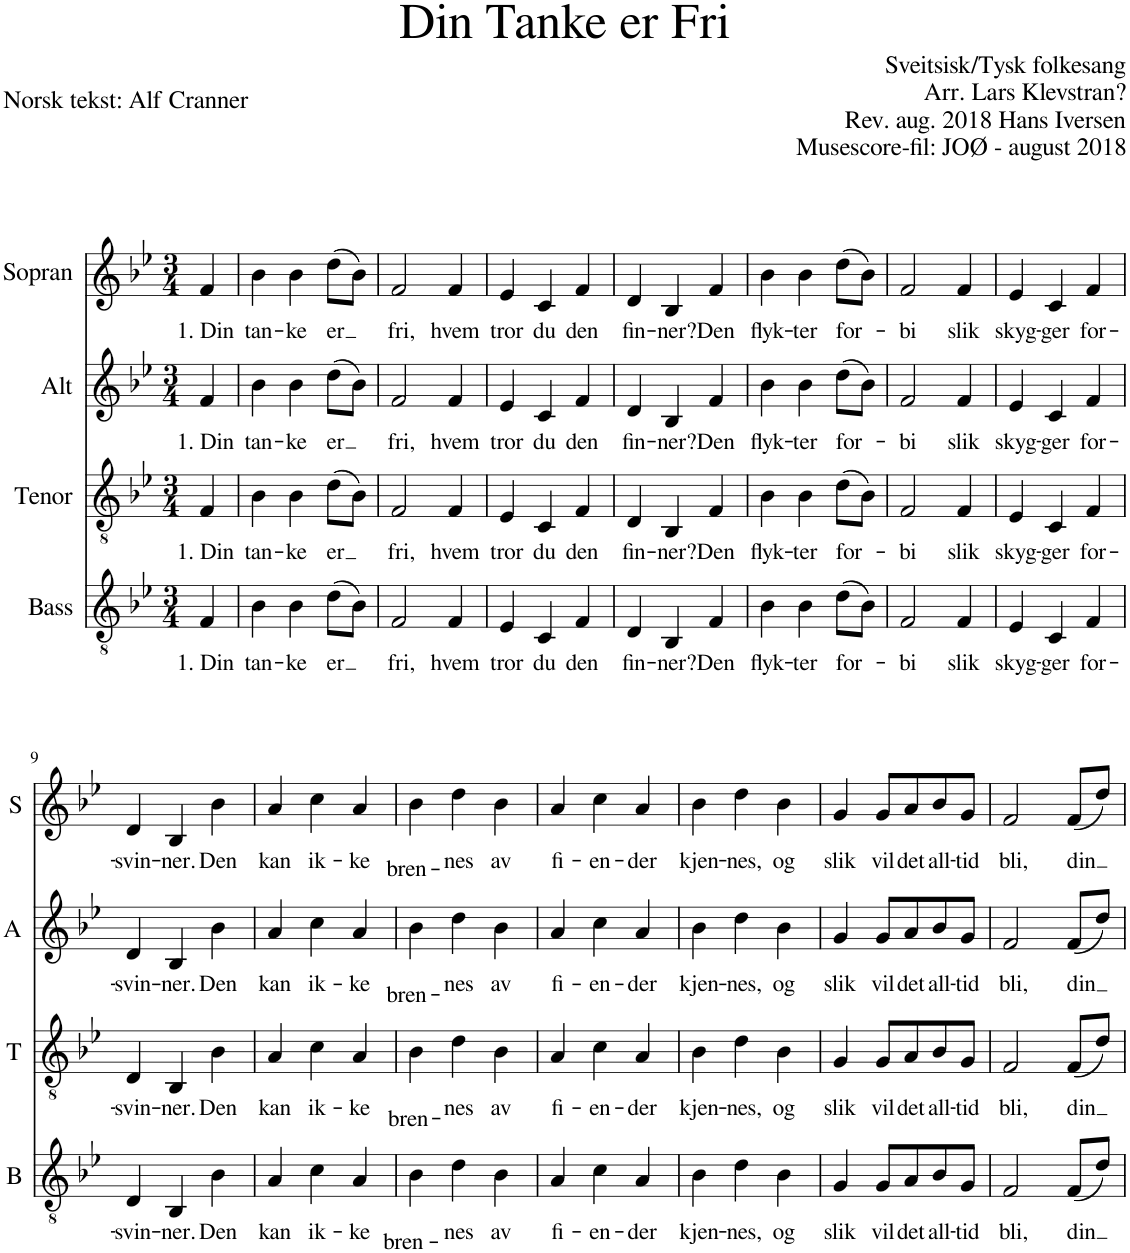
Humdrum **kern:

**kern	**text	**kern	**text	**kern	**text	**kern	**text
*part4	*part4	*part3	*part3	*part2	*part2	*part1	*part1
*staff4	*staff4	*staff3	*staff3	*staff2	*staff2	*staff1	*staff1
*I"Bass	*	*I"Tenor	*	*I"Alt	*	*I"Sopran	*
*I'B	*	*I'T	*	*I'A	*	*I'S	*
*clefGv2	*	*clefGv2	*	*clefG2	*	*clefG2	*
*k[b-e-]	*	*k[b-e-]	*	*k[b-e-]	*	*k[b-e-]	*
*B-:	*	*B-:	*	*B-:	*	*B-:	*
*M3/4	*	*M3/4	*	*M3/4	*	*M3/4	*
=1	=1	=1	=1	=1	=1	=1	=1
!	!LO:LY:b	!	!LO:LY:b	!	!LO:LY:b	!	!LO:LY:b
4F/	1. Din	4F/	1. Din	4f/	1. Din	4f/	1. Din
=2	=2	=2	=2	=2	=2	=2	=2
!	!LO:LY:b	!	!LO:LY:b	!	!LO:LY:b	!	!LO:LY:b
4B-\	tan-	4B-\	tan-	4b-\	tan-	4b-\	tan-
!	!LO:LY:b	!	!LO:LY:b	!	!LO:LY:b	!	!LO:LY:b
4B-\	-ke	4B-\	-ke	4b-\	-ke	4b-\	-ke
!	!LO:LY:b	!	!LO:LY:b	!	!LO:LY:b	!	!LO:LY:b
(8d\L	er	(8d\L	er	(8dd\L	er	(8dd\L	-er
8B-\J)	.	8B-\J)	.	8b-\J)	.	8b-\J)	.
=3	=3	=3	=3	=3	=3	=3	=3
!	!LO:LY:b	!	!LO:LY:b	!	!LO:LY:b	!	!LO:LY:b
2F/	fri,	2F/	fri,	2f/	fri,	2f/	fri,
!	!LO:LY:b	!	!LO:LY:b	!	!LO:LY:b	!	!LO:LY:b
4F/	hvem	4F/	hvem	4f/	hvem	4f/	hvem
=4	=4	=4	=4	=4	=4	=4	=4
!	!LO:LY:b	!	!LO:LY:b	!	!LO:LY:b	!	!LO:LY:b
4E-/	tror	4E-/	tror	4e-/	tror	4e-/	tror
!	!LO:LY:b	!	!LO:LY:b	!	!LO:LY:b	!	!LO:LY:b
4C/	du	4C/	du	4c/	du	4c/	du
!	!LO:LY:b	!	!LO:LY:b	!	!LO:LY:b	!	!LO:LY:b
4F/	den	4F/	den	4f/	den	4f/	den
=5	=5	=5	=5	=5	=5	=5	=5
!	!LO:LY:b	!	!LO:LY:b	!	!LO:LY:b	!	!LO:LY:b
4D/	fin-	4D/	fin-	4d/	fin-	4d/	fin-
!	!LO:LY:b	!	!LO:LY:b	!	!LO:LY:b	!	!LO:LY:b
4BB-/	-ner?	4BB-/	-ner?	4B-/	-ner?	4B-/	-ner?
!	!LO:LY:b	!	!LO:LY:b	!	!LO:LY:b	!	!LO:LY:b
4F/	Den	4F/	Den	4f/	Den	4f/	Den
=6	=6	=6	=6	=6	=6	=6	=6
!	!LO:LY:b	!	!LO:LY:b	!	!LO:LY:b	!	!LO:LY:b
4B-\	flyk-	4B-\	flyk-	4b-\	flyk-	4b-\	flyk-
!	!LO:LY:b	!	!LO:LY:b	!	!LO:LY:b	!	!LO:LY:b
4B-\	-ter	4B-\	-ter	4b-\	-ter	4b-\	ter
!	!LO:LY:b	!	!LO:LY:b	!	!LO:LY:b	!	!LO:LY:b
(8d\L	for-	(8d\L	for-	(8dd\L	for-	(8dd\L	for-
8B-\J)	.	8B-\J)	.	8b-\J)	.	8b-\J)	.
=7	=7	=7	=7	=7	=7	=7	=7
!	!LO:LY:b	!	!LO:LY:b	!	!LO:LY:b	!	!LO:LY:b
2F/	bi	2F/	bi	2f/	bi	2f/	-bi
!	!LO:LY:b	!	!LO:LY:b	!	!LO:LY:b	!	!LO:LY:b
4F/	slik	4F/	slik	4f/	slik	4f/	slik
=8	=8	=8	=8	=8	=8	=8	=8
!	!LO:LY:b	!	!LO:LY:b	!	!LO:LY:b	!	!LO:LY:b
4E-/	skyg-	4E-/	skyg-	4e-/	skyg-	4e-/	skyg-
!	!LO:LY:b	!	!LO:LY:b	!	!LO:LY:b	!	!LO:LY:b
4C/	-ger	4C/	-ger	4c/	-ger	4c/	-ger
!	!LO:LY:b	!	!LO:LY:b	!	!LO:LY:b	!	!LO:LY:b
4F/	for-	4F/	for-	4f/	for-	4f/	for-
!!LO:LB:g=z
=9	=9	=9	=9	=9	=9	=9	=9
!	!LO:LY:b	!	!LO:LY:b	!	!LO:LY:b	!	!LO:LY:b
4D/	-svin-	4D/	-svin-	4d/	-svin-	4d/	-svin-
!	!LO:LY:b	!	!LO:LY:b	!	!LO:LY:b	!	!LO:LY:b
4BB-/	-ner.	4BB-/	-ner.	4B-/	-ner.	4B-/	-ner.
!	!LO:LY:b	!	!LO:LY:b	!	!LO:LY:b	!	!LO:LY:b
4B-\	Den	4B-\	Den	4b-\	Den	4b-\	Den
=10	=10	=10	=10	=10	=10	=10	=10
!	!LO:LY:b	!	!LO:LY:b	!	!LO:LY:b	!	!LO:LY:b
4A/	kan	4A/	kan	4a/	kan	4a/	kan
!	!LO:LY:b	!	!LO:LY:b	!	!LO:LY:b	!	!LO:LY:b
4c\	ik-	4c\	ik-	4cc\	ik-	4cc\	ik-
!	!LO:LY:b	!	!LO:LY:b	!	!LO:LY:b	!	!LO:LY:b
4A/	-ke	4A/	-ke	4a/	-ke	4a/	-ke
=11	=11	=11	=11	=11	=11	=11	=11
!	!LO:LY:b	!	!LO:LY:b	!	!LO:LY:b	!	!LO:LY:b
4B-\	bren-	4B-\	bren-	4b-\	bren-	4b-\	bren-
!	!LO:LY:b	!	!LO:LY:b	!	!LO:LY:b	!	!LO:LY:b
4d\	-nes	4d\	-nes	4dd\	-nes	4dd\	-nes
!	!LO:LY:b	!	!LO:LY:b	!	!LO:LY:b	!	!LO:LY:b
4B-\	av	4B-\	av	4b-\	av	4b-\	av
=12	=12	=12	=12	=12	=12	=12	=12
!	!LO:LY:b	!	!LO:LY:b	!	!LO:LY:b	!	!LO:LY:b
4A/	fi-	4A/	fi-	4a/	fi-	4a/	fi-
!	!LO:LY:b	!	!LO:LY:b	!	!LO:LY:b	!	!LO:LY:b
4c\	-en-	4c\	-en-	4cc\	-en-	4cc\	-en-
!	!LO:LY:b	!	!LO:LY:b	!	!LO:LY:b	!	!LO:LY:b
4A/	-der	4A/	-der	4a/	-der	4a/	-der
=13	=13	=13	=13	=13	=13	=13	=13
!	!LO:LY:b	!	!LO:LY:b	!	!LO:LY:b	!	!LO:LY:b
4B-\	kjen-	4B-\	kjen-	4b-\	kjen-	4b-\	kjen-
!	!LO:LY:b	!	!LO:LY:b	!	!LO:LY:b	!	!LO:LY:b
4d\	-nes,	4d\	-nes,	4dd\	-nes,	4dd\	-nes,
!	!LO:LY:b	!	!LO:LY:b	!	!LO:LY:b	!	!LO:LY:b
4B-\	og	4B-\	og	4b-\	og	4b-\	og
=14	=14	=14	=14	=14	=14	=14	=14
!	!LO:LY:b	!	!LO:LY:b	!	!LO:LY:b	!	!LO:LY:b
4G/	slik	4G/	slik	4g/	slik	4g/	slik
!	!LO:LY:b	!	!LO:LY:b	!	!LO:LY:b	!	!LO:LY:b
8G/L	vil	8G/L	vil	8g/L	vil	8g/L	vil
!	!LO:LY:b	!	!LO:LY:b	!	!LO:LY:b	!	!LO:LY:b
8A/	det	8A/	det	8a/	det	8a/	det
!	!LO:LY:b	!	!LO:LY:b	!	!LO:LY:b	!	!LO:LY:b
8B-/	all-	8B-/	all-	8b-/	all-	8b-/	all-
!	!LO:LY:b	!	!LO:LY:b	!	!LO:LY:b	!	!LO:LY:b
8G/J	-tid	8G/J	-tid	8g/J	-tid	8g/J	-tid
=15	=15	=15	=15	=15	=15	=15	=15
!	!LO:LY:b	!	!LO:LY:b	!	!LO:LY:b	!	!LO:LY:b
2F/	bli,	2F/	bli,	2f/	bli,	2f/	bli,
!	!LO:LY:b	!	!LO:LY:b	!	!LO:LY:b	!	!LO:LY:b
(8F/L	din	(8F/L	din	(8f/L	din	(8f/L	din
8d/J)	.	8d/J)	.	8dd/J)	.	8dd/J)	.
=	=	=	=	=	=	=	=
*-	*-	*-	*-	*-	*-	*-	*-
